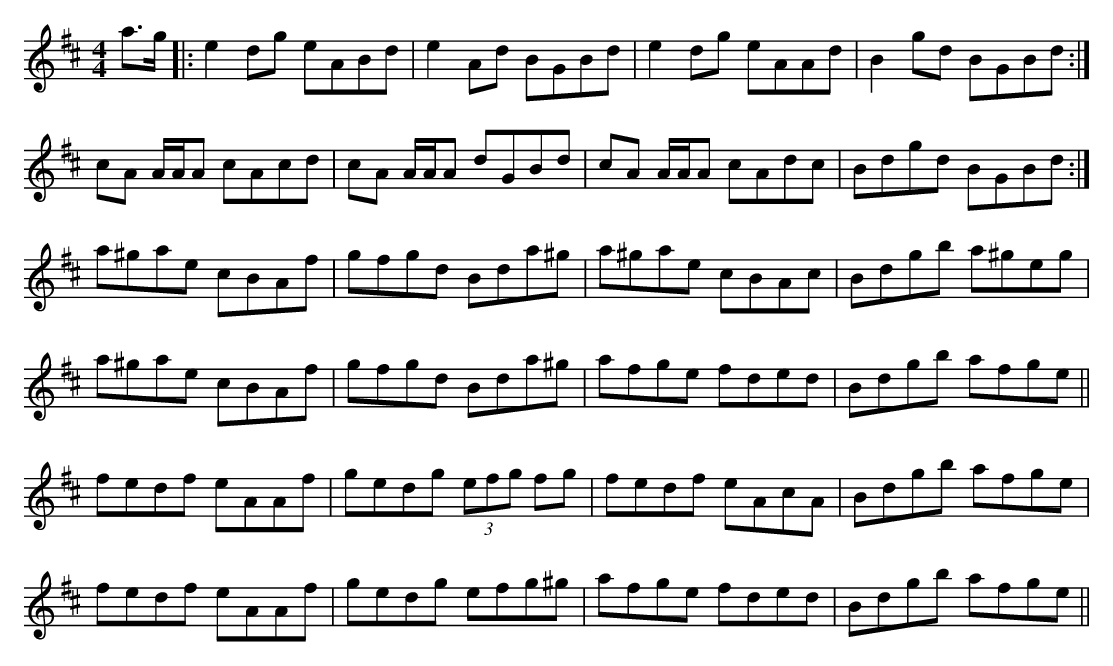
X:1
M:4/4
K:Amix
a>g|:e2 dg eABd|e2 Ad BGBd|e2 dg eAAd|B2 gd BGBd:|
cA A/A/A cAcd|cA A/A/A dGBd|cA A/A/A cAdc|Bdgd BGBd:|
a^gae cBAf|gfgd Bda^g|a^gae cBAc|Bdgb a^geg|
a^gae cBAf|gfgd Bda^g|afge fded|Bdgb afge||
fedf eAAf|gedg (3efg fg|fedf eAcA|Bdgb afge|
fedf eAAf|gedg efg^g|afge fded|Bdgb afge||
